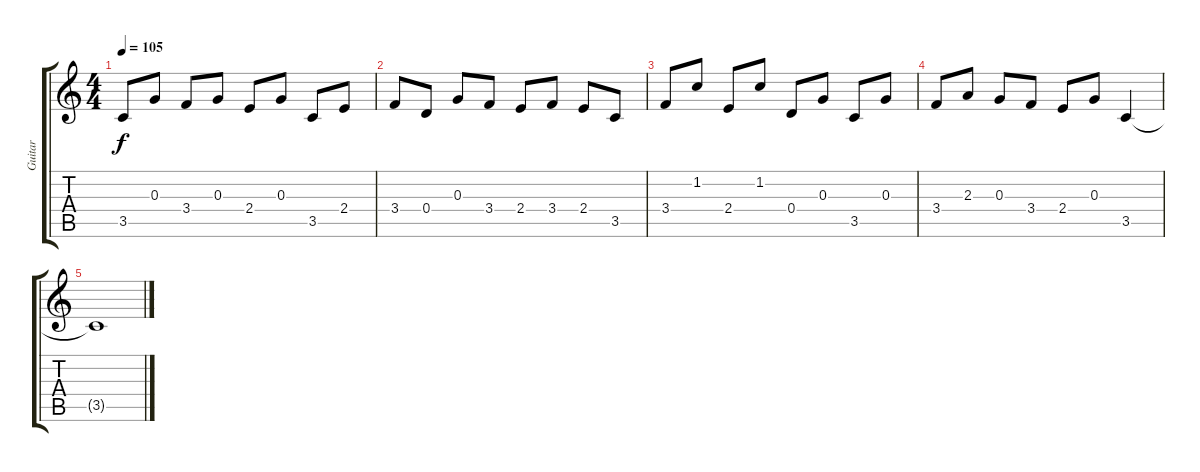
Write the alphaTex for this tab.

\track ("Guitar" "Guitar") {instrument acousticguitarnylon}
\staff {score tabs}
\tuning (E4 B3 G3 D3 A2 E2) {hide}
\ts (4 4)
\tempo 105
\clef g2
\ks c
3.5.8{dy f} 0.3.8 3.4.8 0.3.8 2.4.8 0.3.8 3.5.8 2.4.8 |
3.4.8 0.4.8 0.3.8 3.4.8 2.4.8 3.4.8 2.4.8 3.5.8 |
3.4.8 1.2.8 2.4.8 1.2.8 0.4.8 0.3.8 3.5.8 0.3.8 |
3.4.8 2.3.8 0.3.8 3.4.8 2.4.8 0.3.8 3.5.4 |
3.5{t}.1
